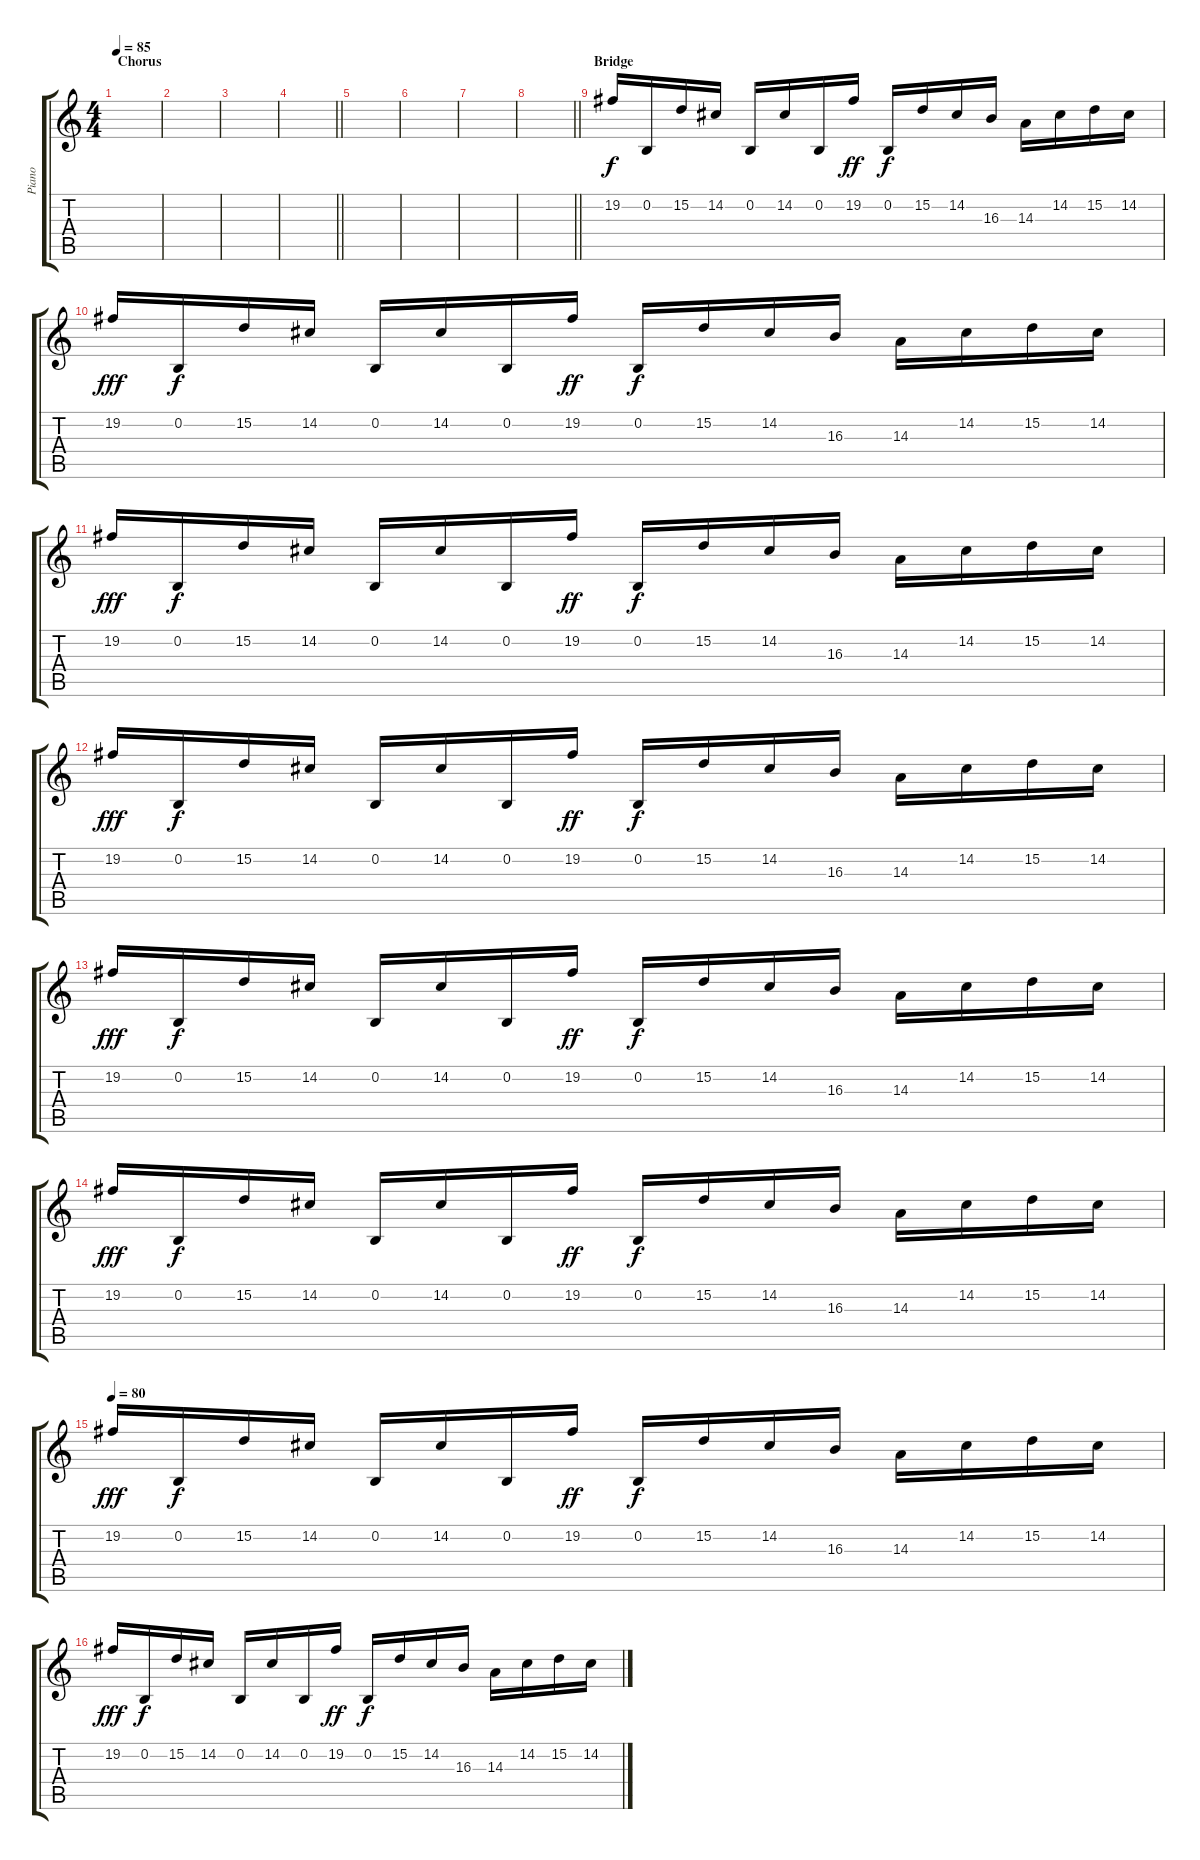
\track ("Piano" "Piano") {instrument acousticgrandpiano bank 255}
\staff {score tabs}
\tuning (E4 B3 G3 D3 A2 E2) {hide}
\ts (4 4)
\section ("" "Chorus")
\tempo 85
\clef g2
\ks c
|
|
|
\barLineRight lightlight
|
|
|
|
\barLineRight lightlight
|
\section ("" "Bridge")
19.2.16 0.2.16{dy f} 15.2.16 14.2.16 0.2.16 14.2.16 0.2.16 19.2.16{dy ff} 0.2.16{dy f} 15.2.16 14.2.16 16.3.16 14.3.16 14.2.16 15.2.16 14.2.16 |
19.2.16{dy fff} 0.2.16{dy f} 15.2.16 14.2.16 0.2.16 14.2.16 0.2.16 19.2.16{dy ff} 0.2.16{dy f} 15.2.16 14.2.16 16.3.16 14.3.16 14.2.16 15.2.16 14.2.16 |
19.2.16{dy fff} 0.2.16{dy f} 15.2.16 14.2.16 0.2.16 14.2.16 0.2.16 19.2.16{dy ff} 0.2.16{dy f} 15.2.16 14.2.16 16.3.16 14.3.16 14.2.16 15.2.16 14.2.16 |
19.2.16{dy fff} 0.2.16{dy f} 15.2.16 14.2.16 0.2.16 14.2.16 0.2.16 19.2.16{dy ff} 0.2.16{dy f} 15.2.16 14.2.16 16.3.16 14.3.16 14.2.16 15.2.16 14.2.16 |
19.2.16{dy fff} 0.2.16{dy f} 15.2.16 14.2.16 0.2.16 14.2.16 0.2.16 19.2.16{dy ff} 0.2.16{dy f} 15.2.16 14.2.16 16.3.16 14.3.16 14.2.16 15.2.16 14.2.16 |
19.2.16{dy fff} 0.2.16{dy f} 15.2.16 14.2.16 0.2.16 14.2.16 0.2.16 19.2.16{dy ff} 0.2.16{dy f} 15.2.16 14.2.16 16.3.16 14.3.16 14.2.16 15.2.16 14.2.16 |
\tempo 80
19.2.16{dy fff} 0.2.16{dy f} 15.2.16 14.2.16 0.2.16 14.2.16 0.2.16 19.2.16{dy ff} 0.2.16{dy f} 15.2.16 14.2.16 16.3.16 14.3.16 14.2.16 15.2.16 14.2.16 |
19.2.16{dy fff} 0.2.16{dy f} 15.2.16 14.2.16 0.2.16 14.2.16 0.2.16 19.2.16{dy ff} 0.2.16{dy f} 15.2.16 14.2.16 16.3.16 14.3.16 14.2.16 15.2.16 14.2.16
